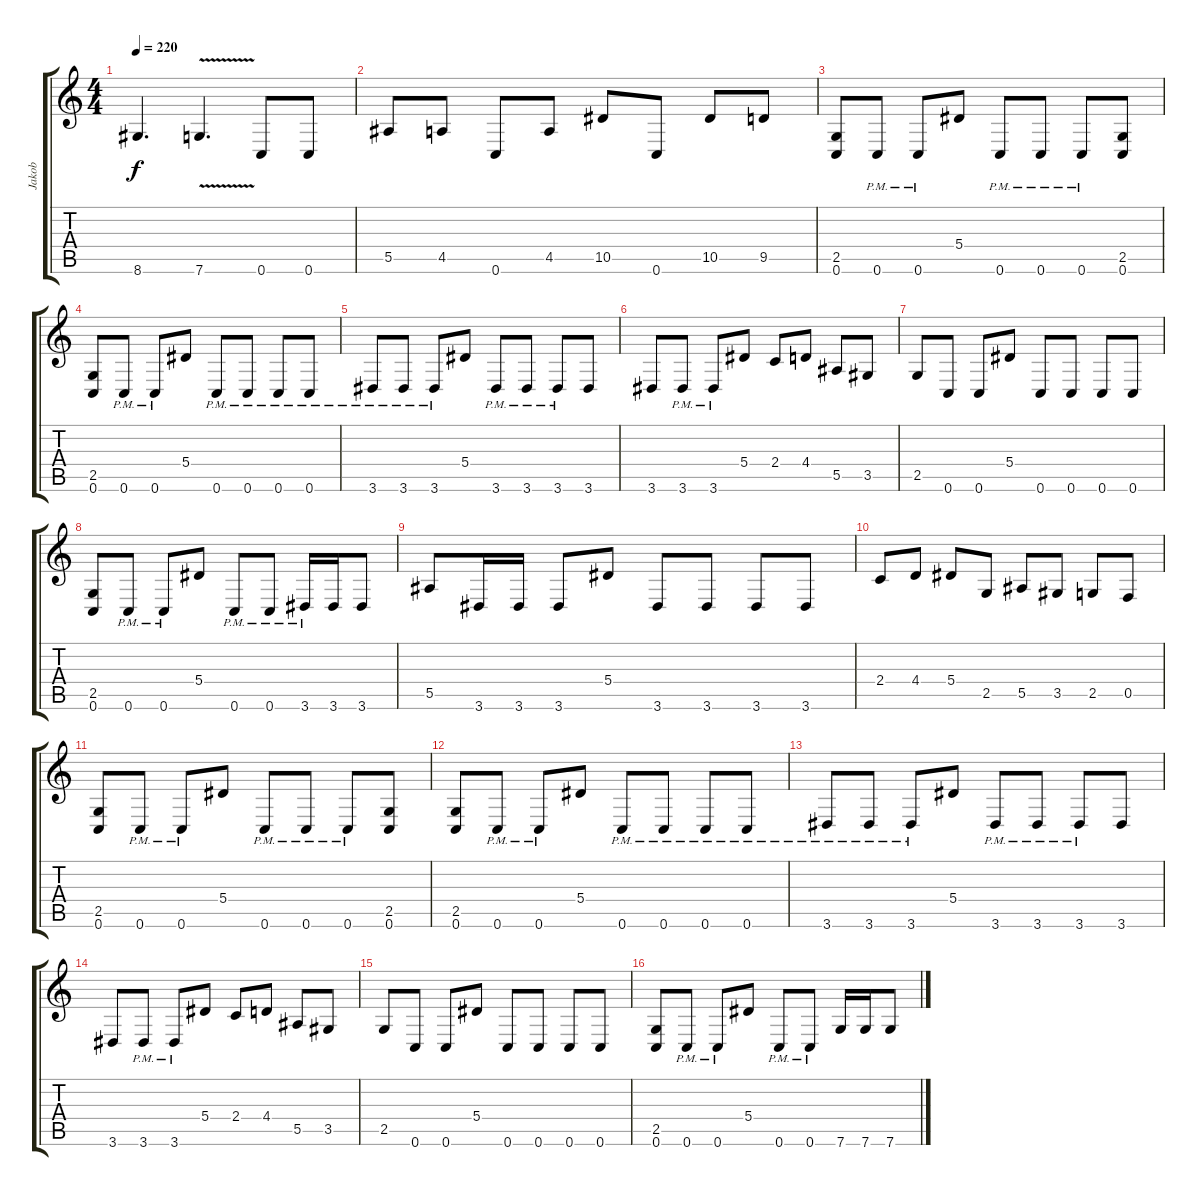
\track ("Jakob" "Jakob") {instrument distortionguitar}
\staff {score tabs}
\tuning (C4 G3 Eb3 Bb2 F2 C2) {hide}
\ts (4 4)
\tempo 220
\clef g2
\ks c
8.6.4{d dy f} 7.6{v}.4{d} 0.6.8 0.6.8 |
5.5.8 4.5.8 0.6.8 4.5.8 10.5.8 0.6.8 10.5.8 9.5.8 |
(2.5 0.6).8 0.6{pm}.8 0.6{pm}.8 5.4.8 0.6{pm}.8 0.6{pm}.8 0.6{pm}.8 (2.5 0.6).8 |
(2.5 0.6).8 0.6{pm}.8 0.6{pm}.8 5.4.8 0.6{pm}.8 0.6{pm}.8 0.6{pm}.8 0.6{pm}.8 |
3.6{pm}.8 3.6{pm}.8 3.6{pm}.8 5.4.8 3.6{pm}.8 3.6{pm}.8 3.6{pm}.8 3.6.8 |
3.6.8 3.6{pm}.8 3.6{pm}.8 5.4.8 2.4.8 4.4.8 5.5.8 3.5.8 |
2.5.8 0.6.8 0.6.8 5.4.8 0.6.8 0.6.8 0.6.8 0.6.8 |
(2.5 0.6).8 0.6{pm}.8 0.6{pm}.8 5.4.8 0.6{pm}.8 0.6{pm}.8 3.6{pm}.16 3.6.16 3.6.8 |
5.5.8 3.6.16 3.6.16 3.6.8 5.4.8 3.6.8 3.6.8 3.6.8 3.6.8 |
2.4.8 4.4.8 5.4.8 2.5.8 5.5.8 3.5.8 2.5.8 0.5.8 |
(2.5 0.6).8 0.6{pm}.8 0.6{pm}.8 5.4.8 0.6{pm}.8 0.6{pm}.8 0.6{pm}.8 (2.5 0.6).8 |
(2.5 0.6).8 0.6{pm}.8 0.6{pm}.8 5.4.8 0.6{pm}.8 0.6{pm}.8 0.6{pm}.8 0.6{pm}.8 |
3.6{pm}.8 3.6{pm}.8 3.6{pm}.8 5.4.8 3.6{pm}.8 3.6{pm}.8 3.6{pm}.8 3.6.8 |
3.6.8 3.6{pm}.8 3.6{pm}.8 5.4.8 2.4.8 4.4.8 5.5.8 3.5.8 |
2.5.8 0.6.8 0.6.8 5.4.8 0.6.8 0.6.8 0.6.8 0.6.8 |
(2.5 0.6).8 0.6{pm}.8 0.6{pm}.8 5.4.8 0.6{pm}.8 0.6{pm}.8 7.6.16 7.6.16 7.6.8
